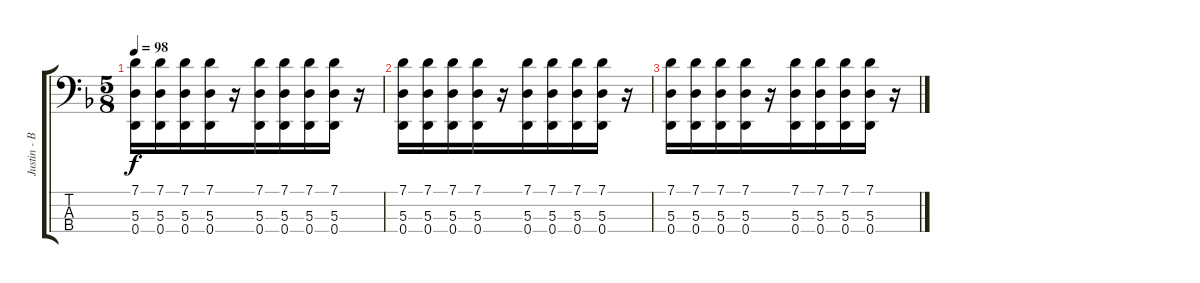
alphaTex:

\track ("Justin - Bass" "Justin - B") {instrument electricbasspick}
\staff {score tabs}
\tuning (G2 D2 A1 D1) {hide}
\ts (5 8)
\tempo 98
\clef f4
\ks dminor
(7.1 5.3 0.4).16{dy f} (7.1 5.3 0.4).16{beam merge} (7.1 5.3 0.4).16 (7.1 5.3 0.4).16 r.16 (7.1 5.3 0.4).16{beam merge} (7.1 5.3 0.4).16{beam merge} (7.1 5.3 0.4).16{beam merge} (7.1 5.3 0.4).16 r.16 |
(7.1 5.3 0.4).16 (7.1 5.3 0.4).16{beam merge} (7.1 5.3 0.4).16 (7.1 5.3 0.4).16 r.16 (7.1 5.3 0.4).16{beam merge} (7.1 5.3 0.4).16{beam merge} (7.1 5.3 0.4).16{beam merge} (7.1 5.3 0.4).16 r.16 |
(7.1 5.3 0.4).16 (7.1 5.3 0.4).16{beam merge} (7.1 5.3 0.4).16 (7.1 5.3 0.4).16 r.16 (7.1 5.3 0.4).16{beam merge} (7.1 5.3 0.4).16{beam merge} (7.1 5.3 0.4).16{beam merge} (7.1 5.3 0.4).16 r.16
